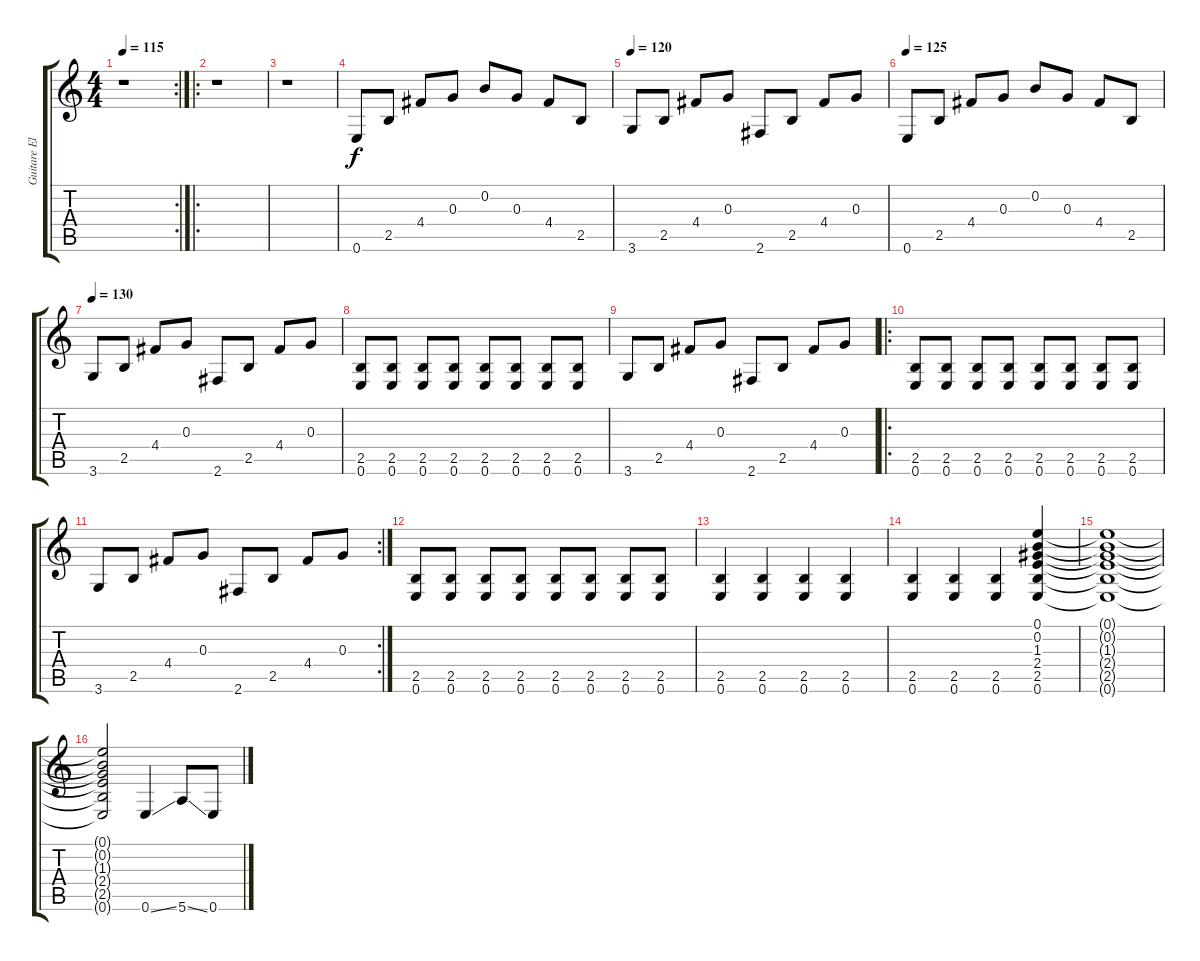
\track ("Guitare Electrique" "Guitare El") {instrument distortionguitar}
\staff {score tabs}
\tuning (E4 B3 G3 D3 A2 E2) {hide}
\rc 2
\ts (4 4)
\tempo 115
\clef g2
\ks c
r.1{dy f} |
\ro
r.1 |
r.1 |
0.6.8 2.5.8 4.4.8 0.3.8 0.2.8 0.3.8 4.4.8 2.5.8 |
\tempo 120
3.6.8 2.5.8 4.4.8 0.3.8 2.6.8 2.5.8 4.4.8 0.3.8 |
\tempo 125
0.6.8 2.5.8 4.4.8 0.3.8 0.2.8 0.3.8 4.4.8 2.5.8 |
\tempo 130
3.6.8 2.5.8 4.4.8 0.3.8 2.6.8 2.5.8 4.4.8 0.3.8 |
(2.5 0.6).8 (2.5 0.6).8 (2.5 0.6).8 (2.5 0.6).8 (2.5 0.6).8 (2.5 0.6).8 (2.5 0.6).8 (2.5 0.6).8 |
3.6.8 2.5.8 4.4.8 0.3.8 2.6.8 2.5.8 4.4.8 0.3.8 |
\ro
(2.5 0.6).8 (2.5 0.6).8 (2.5 0.6).8 (2.5 0.6).8 (2.5 0.6).8 (2.5 0.6).8 (2.5 0.6).8 (2.5 0.6).8 |
\rc 2
3.6.8 2.5.8 4.4.8 0.3.8 2.6.8 2.5.8 4.4.8 0.3.8 |
(2.5 0.6).8 (2.5 0.6).8 (2.5 0.6).8 (2.5 0.6).8 (2.5 0.6).8 (2.5 0.6).8 (2.5 0.6).8 (2.5 0.6).8 |
(2.5 0.6).4 (2.5 0.6).4 (2.5 0.6).4 (2.5 0.6).4 |
(2.5 0.6).4 (2.5 0.6).4 (2.5 0.6).4 (0.1 0.2 1.3 2.4 2.5 0.6).4 |
(0.1{t} 0.2{t} 1.3{t} 2.4{t} 2.5{t} 0.6{t}).1 |
(0.1{t} 0.2{t} 1.3{t} 2.4{t} 2.5{t} 0.6{t}).2 0.6{ss}.4 5.6{ss}.8 0.6.8
